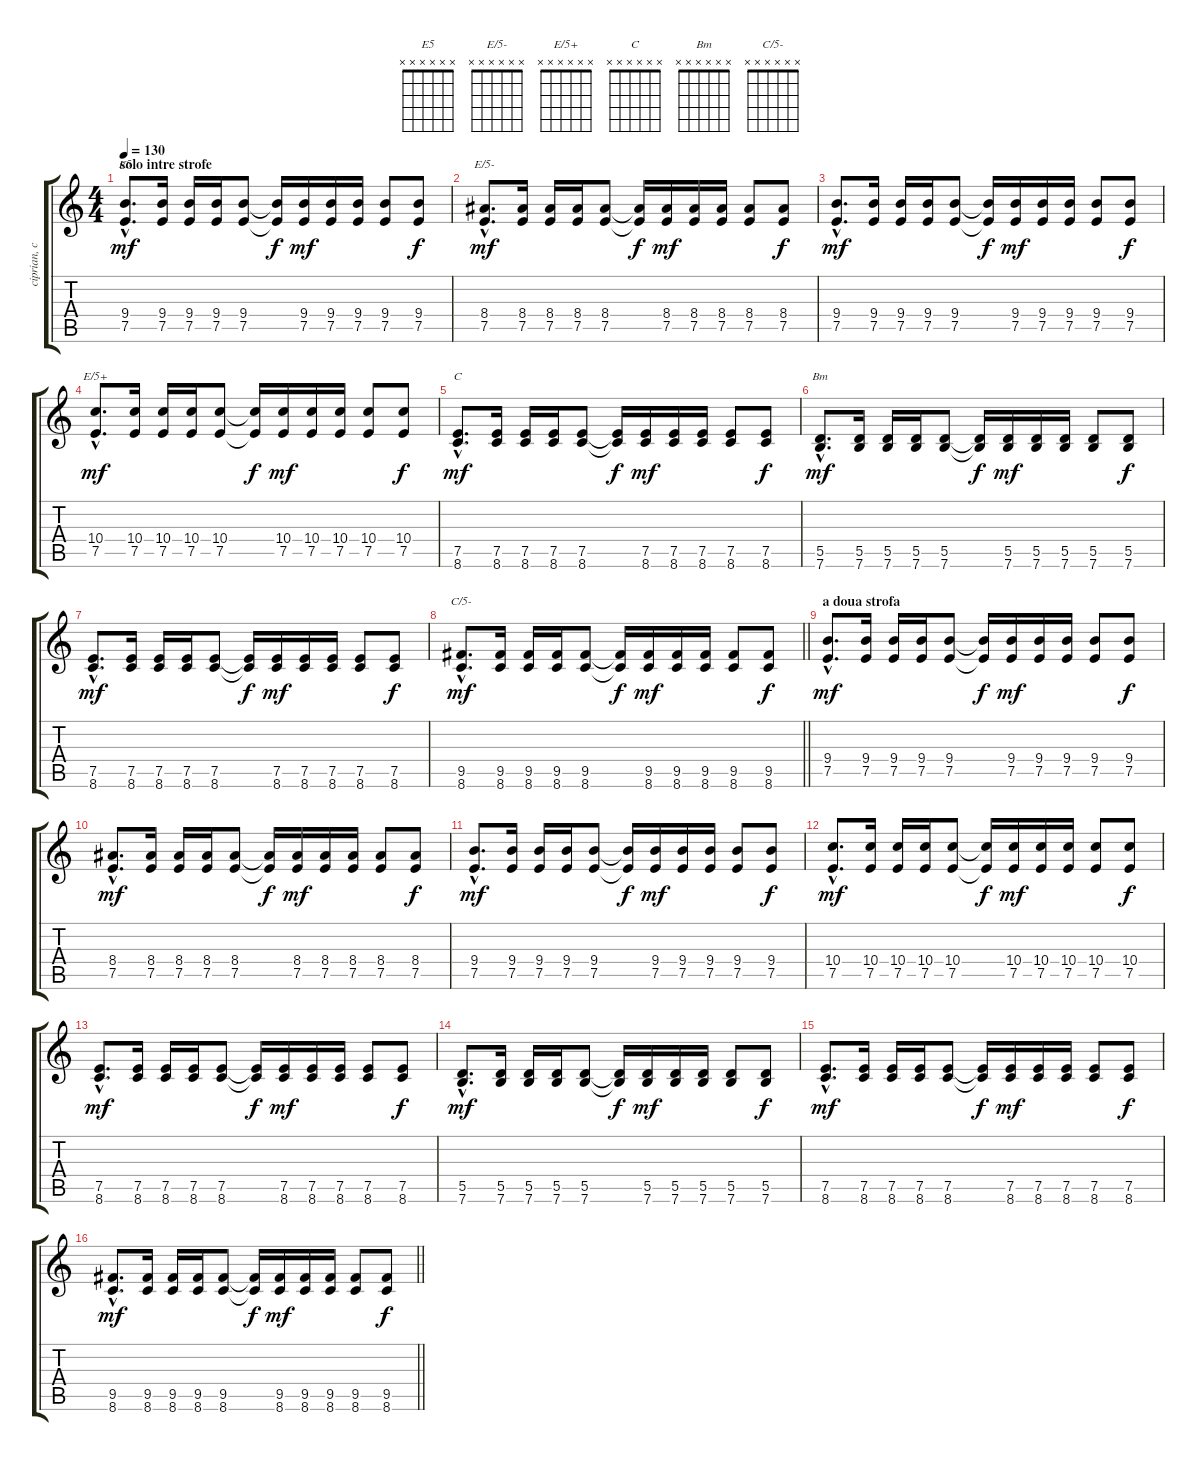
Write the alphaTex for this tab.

\track ("ciprian, chitara" "ciprian, c") {instrument acousticguitarsteel}
\staff {score tabs}
\tuning (E4 B3 G3 D3 A2 E2) {hide}
\chord ("E5" x x x x x x) {firstfret 0}
\chord ("E/5-" x x x x x x) {firstfret 0}
\chord ("E/5+" x x x x x x) {firstfret 0}
\chord ("C" x x x x x x) {firstfret 0}
\chord ("Bm" x x x x x x) {firstfret 0}
\chord ("C/5-" x x x x x x) {firstfret 0}
\ts (4 4)
\section ("" "solo intre strofe")
\tempo 130
\clef g2
\ks c
(9.4{hac} 7.5{hac}).8{d ch "E5" dy mf} (9.4 7.5).16 (9.4 7.5).16 (9.4 7.5).16 (9.4 7.5).8 (9.4{t} 7.5{t}).16{dy f} (9.4 7.5).16{dy mf} (9.4 7.5).16 (9.4 7.5).16 (9.4 7.5).8 (9.4 7.5).8{dy f} |
(8.4{hac} 7.5{hac}).8{d ch "E/5-" dy mf} (8.4 7.5).16 (8.4 7.5).16 (8.4 7.5).16 (8.4 7.5).8 (8.4{t} 7.5{t}).16{dy f} (8.4 7.5).16{dy mf} (8.4 7.5).16 (8.4 7.5).16 (8.4 7.5).8 (8.4 7.5).8{dy f} |
(9.4{hac} 7.5{hac}).8{d dy mf} (9.4 7.5).16 (9.4 7.5).16 (9.4 7.5).16 (9.4 7.5).8 (9.4{t} 7.5{t}).16{dy f} (9.4 7.5).16{dy mf} (9.4 7.5).16 (9.4 7.5).16 (9.4 7.5).8 (9.4 7.5).8{dy f} |
(10.4{hac} 7.5{hac}).8{d ch "E/5+" dy mf} (10.4 7.5).16 (10.4 7.5).16 (10.4 7.5).16 (10.4 7.5).8 (10.4{t} 7.5{t}).16{dy f} (10.4 7.5).16{dy mf} (10.4 7.5).16 (10.4 7.5).16 (10.4 7.5).8 (10.4 7.5).8{dy f} |
(7.5{hac} 8.6{hac}).8{d ch "C" dy mf} (7.5 8.6).16 (7.5 8.6).16 (7.5 8.6).16 (7.5 8.6).8 (7.5{t} 8.6{t}).16{dy f} (7.5 8.6).16{dy mf} (7.5 8.6).16 (7.5 8.6).16 (7.5 8.6).8 (7.5 8.6).8{dy f} |
(5.5{hac} 7.6{hac}).8{d ch "Bm" dy mf} (5.5 7.6).16 (5.5 7.6).16 (5.5 7.6).16 (5.5 7.6).8 (5.5{t} 7.6{t}).16{dy f} (5.5 7.6).16{dy mf} (5.5 7.6).16 (5.5 7.6).16 (5.5 7.6).8 (5.5 7.6).8{dy f} |
(7.5{hac} 8.6{hac}).8{d dy mf} (7.5 8.6).16 (7.5 8.6).16 (7.5 8.6).16 (7.5 8.6).8 (7.5{t} 8.6{t}).16{dy f} (7.5 8.6).16{dy mf} (7.5 8.6).16 (7.5 8.6).16 (7.5 8.6).8 (7.5 8.6).8{dy f} |
\barLineRight lightlight
(9.5{hac} 8.6{hac}).8{d ch "C/5-" dy mf} (9.5 8.6).16 (9.5 8.6).16 (9.5 8.6).16 (9.5 8.6).8 (9.5{t} 8.6{t}).16{dy f} (9.5 8.6).16{dy mf} (9.5 8.6).16 (9.5 8.6).16 (9.5 8.6).8 (9.5 8.6).8{dy f} |
\section ("" "a doua strofa")
(9.4{hac} 7.5{hac}).8{d dy mf} (9.4 7.5).16 (9.4 7.5).16 (9.4 7.5).16 (9.4 7.5).8 (9.4{t} 7.5{t}).16{dy f} (9.4 7.5).16{dy mf} (9.4 7.5).16 (9.4 7.5).16 (9.4 7.5).8 (9.4 7.5).8{dy f} |
(8.4{hac} 7.5{hac}).8{d dy mf} (8.4 7.5).16 (8.4 7.5).16 (8.4 7.5).16 (8.4 7.5).8 (8.4{t} 7.5{t}).16{dy f} (8.4 7.5).16{dy mf} (8.4 7.5).16 (8.4 7.5).16 (8.4 7.5).8 (8.4 7.5).8{dy f} |
(9.4{hac} 7.5{hac}).8{d dy mf} (9.4 7.5).16 (9.4 7.5).16 (9.4 7.5).16 (9.4 7.5).8 (9.4{t} 7.5{t}).16{dy f} (9.4 7.5).16{dy mf} (9.4 7.5).16 (9.4 7.5).16 (9.4 7.5).8 (9.4 7.5).8{dy f} |
(10.4{hac} 7.5{hac}).8{d dy mf} (10.4 7.5).16 (10.4 7.5).16 (10.4 7.5).16 (10.4 7.5).8 (10.4{t} 7.5{t}).16{dy f} (10.4 7.5).16{dy mf} (10.4 7.5).16 (10.4 7.5).16 (10.4 7.5).8 (10.4 7.5).8{dy f} |
(7.5{hac} 8.6{hac}).8{d dy mf} (7.5 8.6).16 (7.5 8.6).16 (7.5 8.6).16 (7.5 8.6).8 (7.5{t} 8.6{t}).16{dy f} (7.5 8.6).16{dy mf} (7.5 8.6).16 (7.5 8.6).16 (7.5 8.6).8 (7.5 8.6).8{dy f} |
(5.5{hac} 7.6{hac}).8{d dy mf} (5.5 7.6).16 (5.5 7.6).16 (5.5 7.6).16 (5.5 7.6).8 (5.5{t} 7.6{t}).16{dy f} (5.5 7.6).16{dy mf} (5.5 7.6).16 (5.5 7.6).16 (5.5 7.6).8 (5.5 7.6).8{dy f} |
(7.5{hac} 8.6{hac}).8{d dy mf} (7.5 8.6).16 (7.5 8.6).16 (7.5 8.6).16 (7.5 8.6).8 (7.5{t} 8.6{t}).16{dy f} (7.5 8.6).16{dy mf} (7.5 8.6).16 (7.5 8.6).16 (7.5 8.6).8 (7.5 8.6).8{dy f} |
\barLineRight lightlight
(9.5{hac} 8.6{hac}).8{d dy mf} (9.5 8.6).16 (9.5 8.6).16 (9.5 8.6).16 (9.5 8.6).8 (9.5{t} 8.6{t}).16{dy f} (9.5 8.6).16{dy mf} (9.5 8.6).16 (9.5 8.6).16 (9.5 8.6).8 (9.5 8.6).8{dy f}
